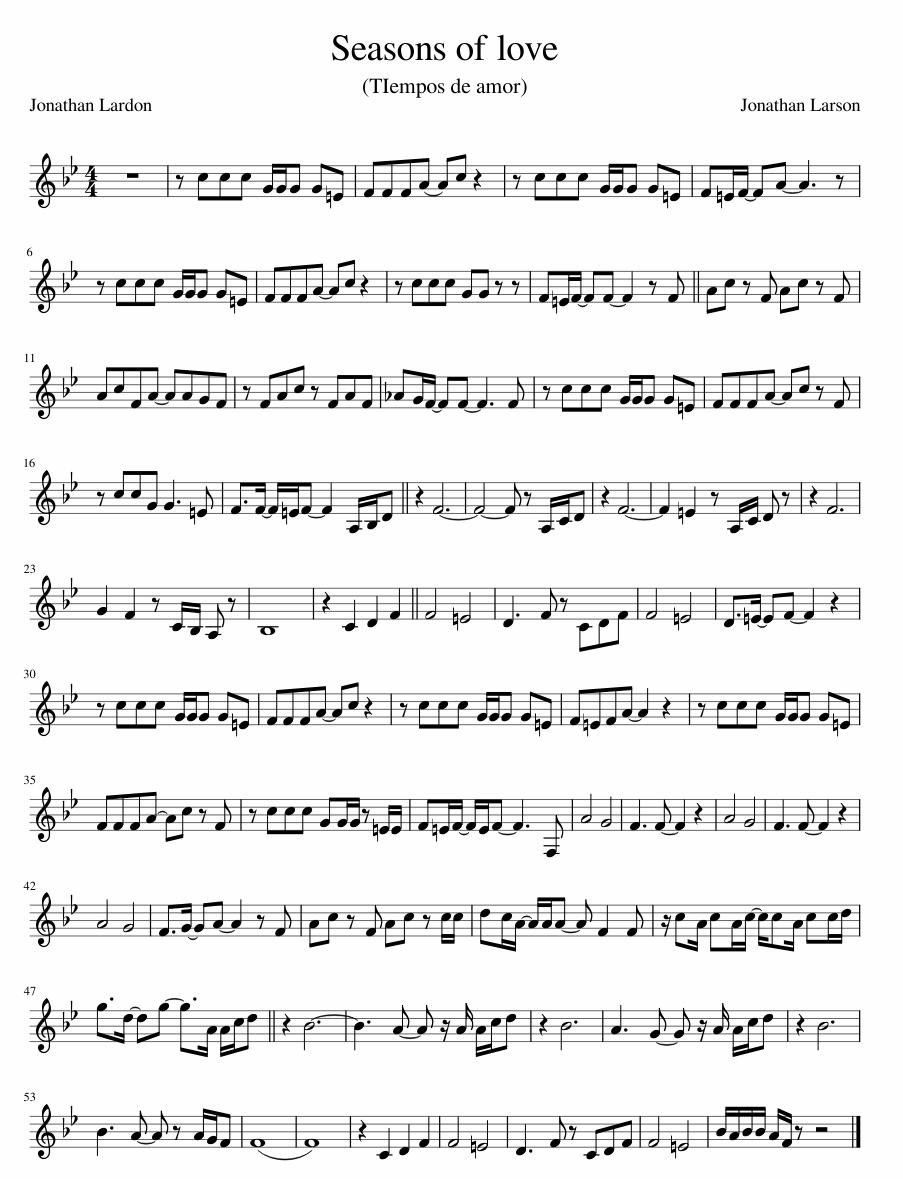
X:1
L:1/8
M:4/4
I:linebreak $
K:Bb
V:1 treble
V:1
 z8 | z ccc G/G/G G=E | FFF(A A)c z2 | z ccc G/G/G G=E | F=E/F/- FA- A3 z |$ %5
 z ccc G/G/G G=E | FFFA- Ac z2 | z ccc GG z z | F=E/F/- FF- F2 z F || Ac z F Ac z F |$ %10
 AcFA- AAGF | z FAc z FAF | _AG/F/- FF- F3 F | z ccc G/G/G G=E | FFFA- Ac z F |$ %15
 z ccG G3 =E | F>F- F/=E/F- F2 A,/B,/D || z2 F6- | F4- F z A,/C/D | z2 F6- | %20
 F2 =E2 z A,/C/ D z | z2 F6 |$ G2 F2 z C/B,/ A, z | B,8 | z2 C2 D2 F2 || %25
 F4 =E4 | D3 F z CDF | F4 =E4 | D>=E- EF- F2 z2 |$ z ccc G/G/G G=E | %30
 FFFA- Ac z2 | z ccc G/G/G G=E | F=EFA- A2 z2 | z ccc G/G/G G=E |$ FFFA- Ac z F | %35
 z ccc GG/G/ z =E/E/ | F=E/F/- F/E/F- F3 F, | A4 G4 | F3 F- F2 z2 | A4 G4 | %40
 F3 F- F2 z2 |$ A4 G4 | F>G- GA- A2 z F | Ac z F Ac z c/c/ | dc/A/- A/A/A- A F2 F | %45
 z/ cA/ cA/c/- c/cA/ cc/d/ |$ g>d- dg- g>A A/c/d || z2 B6- | B3 A- A z/ A/ A/c/d | z2 B6 | %50
 A3 G- G z/ A/ A/c/d | z2 B6 |$ B3 A- A z A/G/F | (F8 | F8) | %55
 z2 C2 D2 F2 | F4 =E4 | D3 F z CDF | F4 =E4 | B/A/B/B/ A/F/ z z4 |] %60
